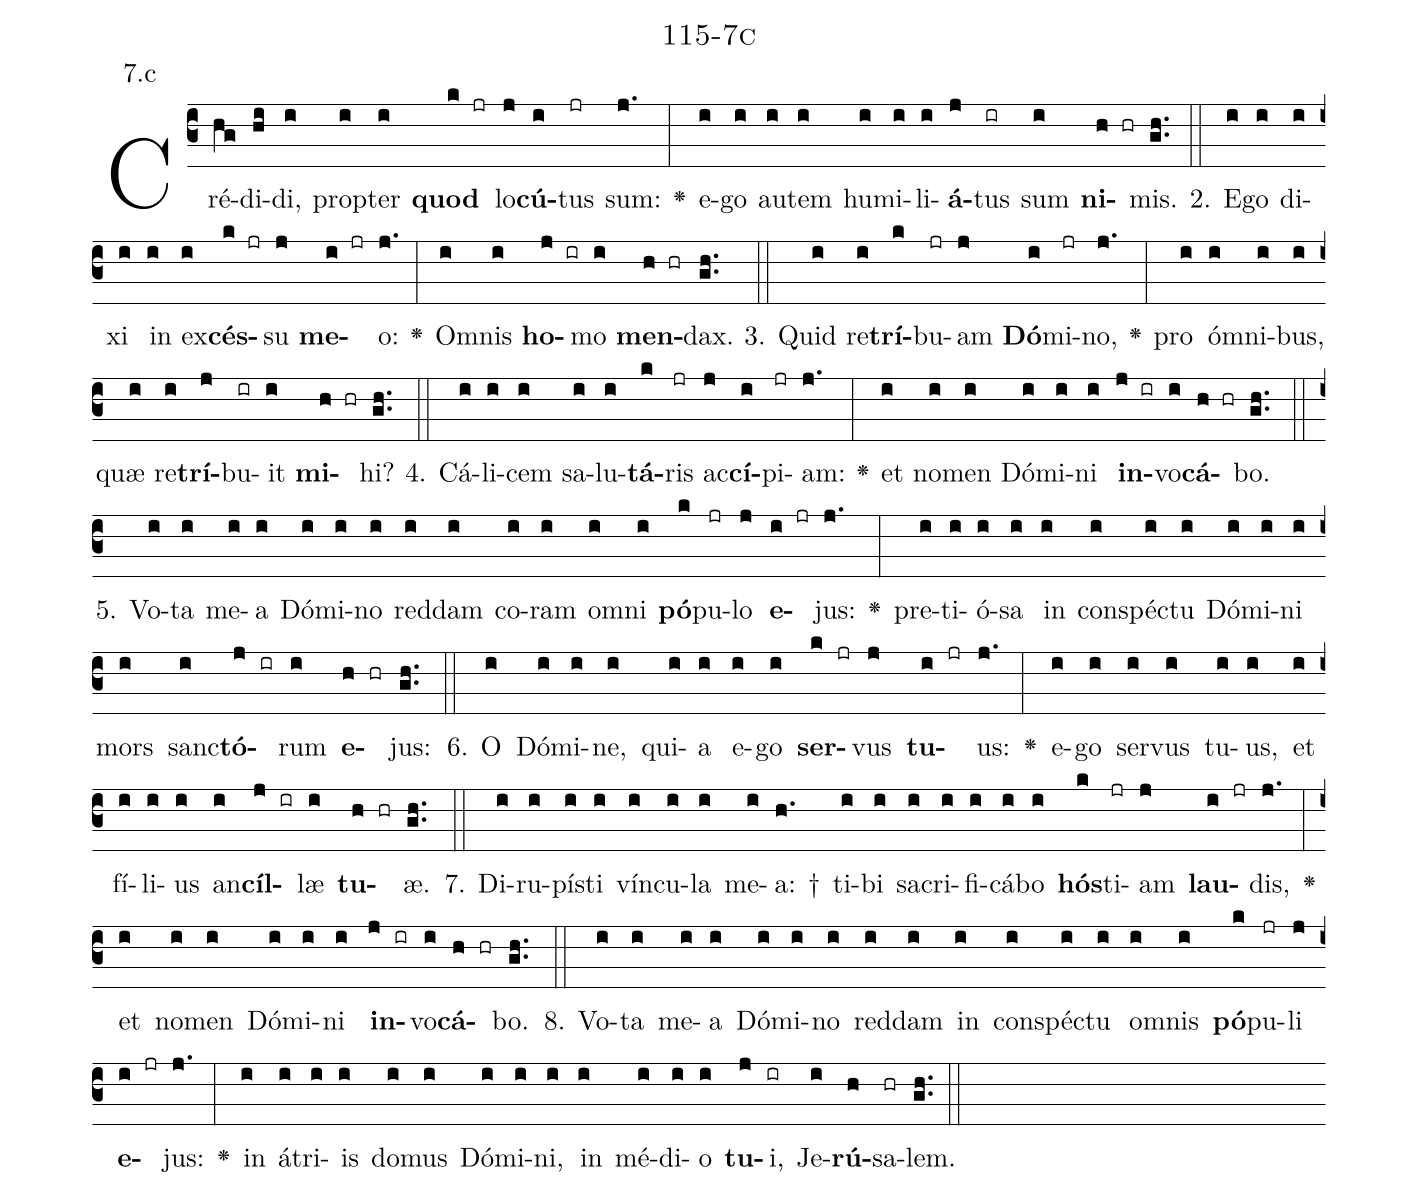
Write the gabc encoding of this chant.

name: 115-7c;
annotation: 7.c;
%%
(c3)Cré(hg)di(hi)di,(i) prop(i)ter(i) <b>quod</b>(k jr) lo(j)<b>cú</b>(i)tus(jr) sum:(j.) <v>\greheightstar</v>(:) e(i)go(i) au(i)tem(i) hu(i)mi(i)li(i)<b>á</b>(j)tus(ir) sum(i) <b>ni</b>(h hr)mis.(gh..) (::)
2. E(i)go(i) di(i)xi(i) in(i) ex(i)<b>cés</b>(k jr)su(j) <b>me</b>(i jr)o:(j.) <v>\greheightstar</v>(:) Om(i)nis(i) <b>ho</b>(j ir)mo(i) <b>men</b>(h hr)dax.(gh..) (::)
3. Quid(i) re(i)<b>trí</b>(k)bu(jr)am(j) <b>Dó</b>(i)mi(jr)no,(j.) <v>\greheightstar</v>(:) pro(i) óm(i)ni(i)bus,(i) quæ(i) re(i)<b>trí</b>(j)bu(ir)it(i) <b>mi</b>(h hr)hi?(gh..) (::)
4. Cá(i)li(i)cem(i) sa(i)lu(i)<b>tá</b>(k)ris(jr) ac(j)<b>cí</b>(i)pi(jr)am:(j.) <v>\greheightstar</v>(:) et(i) no(i)men(i) Dó(i)mi(i)ni(i) <b>in</b>(j ir)vo(i)<b>cá</b>(h hr)bo.(gh..) (::)
5. Vo(i)ta(i) me(i)a(i) Dó(i)mi(i)no(i) red(i)dam(i) co(i)ram(i) om(i)ni(i) <b>pó</b>(k)pu(jr)lo(j) <b>e</b>(i jr)jus:(j.) <v>\greheightstar</v>(:) pre(i)ti(i)ó(i)sa(i) in(i) con(i)spéc(i)tu(i) Dó(i)mi(i)ni(i) mors(i) sanc(i)<b>tó</b>(j ir)rum(i) <b>e</b>(h hr)jus:(gh..) (::)
6. O(i) Dó(i)mi(i)ne,(i) qui(i)a(i) e(i)go(i) <b>ser</b>(k jr)vus(j) <b>tu</b>(i jr)us:(j.) <v>\greheightstar</v>(:) e(i)go(i) ser(i)vus(i) tu(i)us,(i) et(i) fí(i)li(i)us(i) an(i)<b>cíl</b>(j ir)læ(i) <b>tu</b>(h hr)æ.(gh..) (::)
7. Di(i)ru(i)pís(i)ti(i) vín(i)cu(i)la(i) me(i)a: †(h.) ti(i)bi(i) sa(i)cri(i)fi(i)cá(i)bo(i) <b>hós</b>(k)ti(jr)am(j) <b>lau</b>(i jr)dis,(j.) <v>\greheightstar</v>(:) et(i) no(i)men(i) Dó(i)mi(i)ni(i) <b>in</b>(j ir)vo(i)<b>cá</b>(h hr)bo.(gh..) (::)
8. Vo(i)ta(i) me(i)a(i) Dó(i)mi(i)no(i) red(i)dam(i) in(i) con(i)spéc(i)tu(i) om(i)nis(i) <b>pó</b>(k)pu(jr)li(j) <b>e</b>(i jr)jus:(j.) <v>\greheightstar</v>(:) in(i) á(i)tri(i)is(i) do(i)mus(i) Dó(i)mi(i)ni,(i) in(i) mé(i)di(i)o(i) <b>tu</b>(j)i,(ir) Je(i)<b>rú</b>(h)sa(hr)lem.(gh..) (::)
